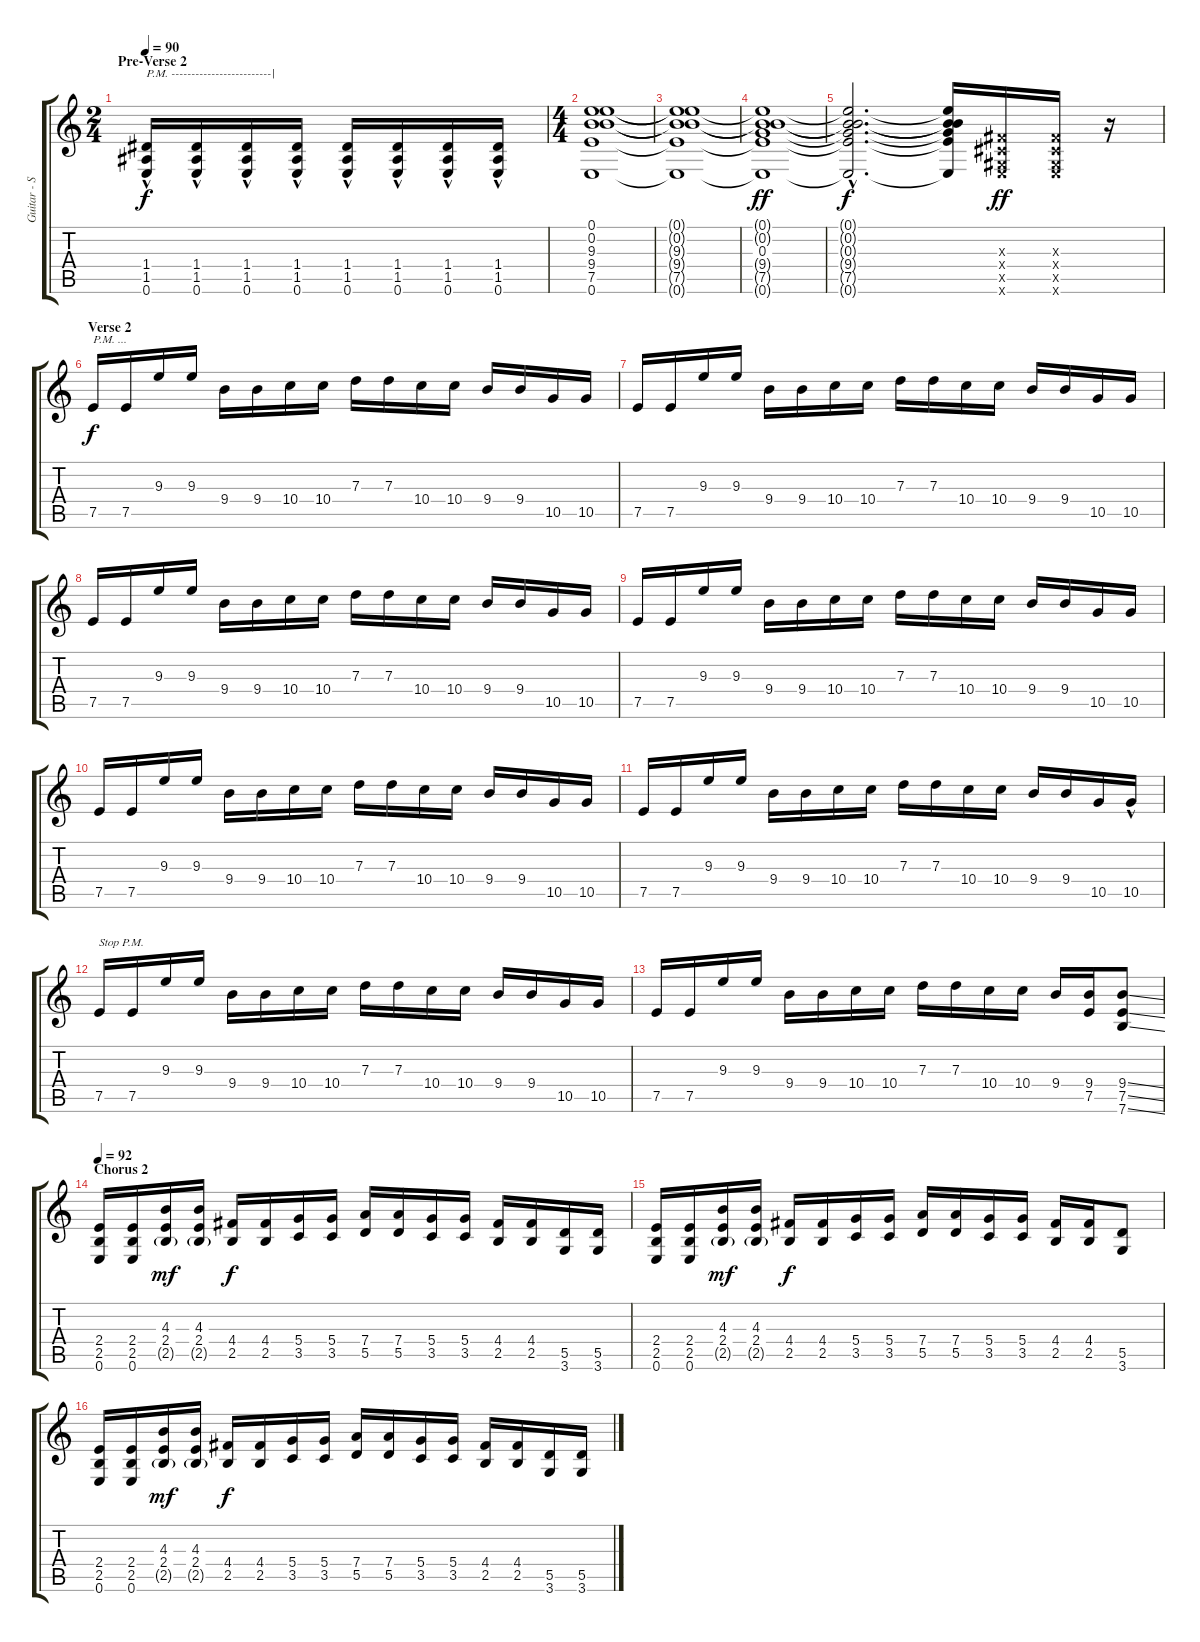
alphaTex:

\track ("Guitar - Stef Carpenter" "Guitar - S") {instrument distortionguitar}
\staff {score tabs}
\tuning (E4 B3 G3 D3 A2 E2) {hide}
\ts (2 4)
\section ("" "Pre-Verse 2")
\tempo 90
\clef g2
\ks c
(1.4{hac} 1.5{hac} 0.6{hac}).16{txt "P.M. -------------------------|" dy f} (1.4{hac} 1.5{hac} 0.6{hac}).16 (1.4{hac} 1.5{hac} 0.6{hac}).16 (1.4{hac} 1.5{hac} 0.6{hac}).16 (1.4{hac} 1.5{hac} 0.6{hac}).16 (1.4{hac} 1.5{hac} 0.6{hac}).16 (1.4{hac} 1.5{hac} 0.6{hac}).16 (1.4{hac} 1.5{hac} 0.6{hac}).16 |
\ts (4 4)
(0.1 0.2 9.3 9.4 7.5 0.6).1{volume 12} |
(0.1{t} 0.2{t} 9.3{t} 9.4{t} 7.5{t} 0.6{t}).1 |
(0.1{t} 0.2{t} 0.3 9.4{t} 7.5{t} 0.6{t}).1{dy ff volume 7} |
(0.1{hac t} 0.2{hac t} 0.3{hac t} 9.4{hac t} 7.5{hac t} 0.6{hac t}).2{d dy f} (0.1{t} 0.2{t} 0.3{t} 9.4{t} 7.5{t} 0.6{t}).16 (-1.3{x} -1.4{x} -1.5{x} 0.6{x}).16{dy ff volume 13} (-1.3{x} -1.4{x} -1.5{x} 0.6{x}).16 r.16 |
\section ("" "Verse 2")
7.5.16{txt "P.M. ..." dy f volume 13} 7.5.16 9.3.16 9.3.16 9.4.16 9.4.16 10.4.16 10.4.16 7.3.16 7.3.16 10.4.16 10.4.16 9.4.16 9.4.16 10.5.16 10.5.16 |
7.5.16 7.5.16 9.3.16 9.3.16 9.4.16 9.4.16 10.4.16 10.4.16 7.3.16 7.3.16 10.4.16 10.4.16 9.4.16 9.4.16 10.5.16 10.5.16 |
7.5.16 7.5.16 9.3.16 9.3.16 9.4.16 9.4.16 10.4.16 10.4.16 7.3.16 7.3.16 10.4.16 10.4.16 9.4.16 9.4.16 10.5.16 10.5.16 |
7.5.16 7.5.16 9.3.16 9.3.16 9.4.16 9.4.16 10.4.16 10.4.16 7.3.16 7.3.16 10.4.16 10.4.16 9.4.16 9.4.16 10.5.16 10.5.16 |
7.5.16 7.5.16 9.3.16 9.3.16 9.4.16 9.4.16 10.4.16 10.4.16 7.3.16 7.3.16 10.4.16 10.4.16 9.4.16 9.4.16 10.5.16 10.5.16 |
7.5.16 7.5.16 9.3.16 9.3.16 9.4.16 9.4.16 10.4.16 10.4.16 7.3.16 7.3.16 10.4.16 10.4.16 9.4.16 9.4.16 10.5.16 10.5{hac}.16 |
7.5.16{txt "Stop P.M." volume 14} 7.5.16 9.3.16 9.3.16 9.4.16 9.4.16 10.4.16 10.4.16 7.3.16 7.3.16 10.4.16 10.4.16 9.4.16 9.4.16 10.5.16 10.5.16 |
7.5.16 7.5.16 9.3.16 9.3.16 9.4.16 9.4.16 10.4.16 10.4.16 7.3.16 7.3.16 10.4.16 10.4.16 9.4.16 (9.4 7.5).16 (9.4{ss} 7.5{ss} 7.6{ss}).8 |
\section ("" "Chorus 2")
\tempo 92
(2.4 2.5 0.6).16{volume 15} (2.4 2.5 0.6).16 (4.3 2.4 2.5{g}).16{dy mf} (4.3 2.4 2.5{g}).16 (4.4 2.5).16{dy f} (4.4 2.5).16 (5.4 3.5).16 (5.4 3.5).16 (7.4 5.5).16 (7.4 5.5).16 (5.4 3.5).16 (5.4 3.5).16 (4.4 2.5).16 (4.4 2.5).16 (5.5 3.6).16 (5.5 3.6).16 |
(2.4 2.5 0.6).16 (2.4 2.5 0.6).16 (4.3 2.4 2.5{g}).16{dy mf} (4.3 2.4 2.5{g}).16 (4.4 2.5).16{dy f} (4.4 2.5).16 (5.4 3.5).16 (5.4 3.5).16 (7.4 5.5).16 (7.4 5.5).16 (5.4 3.5).16 (5.4 3.5).16 (4.4 2.5).16 (4.4 2.5).16 (5.5 3.6).8 |
(2.4 2.5 0.6).16 (2.4 2.5 0.6).16 (4.3 2.4 2.5{g}).16{dy mf} (4.3 2.4 2.5{g}).16 (4.4 2.5).16{dy f} (4.4 2.5).16 (5.4 3.5).16 (5.4 3.5).16 (7.4 5.5).16 (7.4 5.5).16 (5.4 3.5).16 (5.4 3.5).16 (4.4 2.5).16 (4.4 2.5).16 (5.5 3.6).16 (5.5 3.6).16
